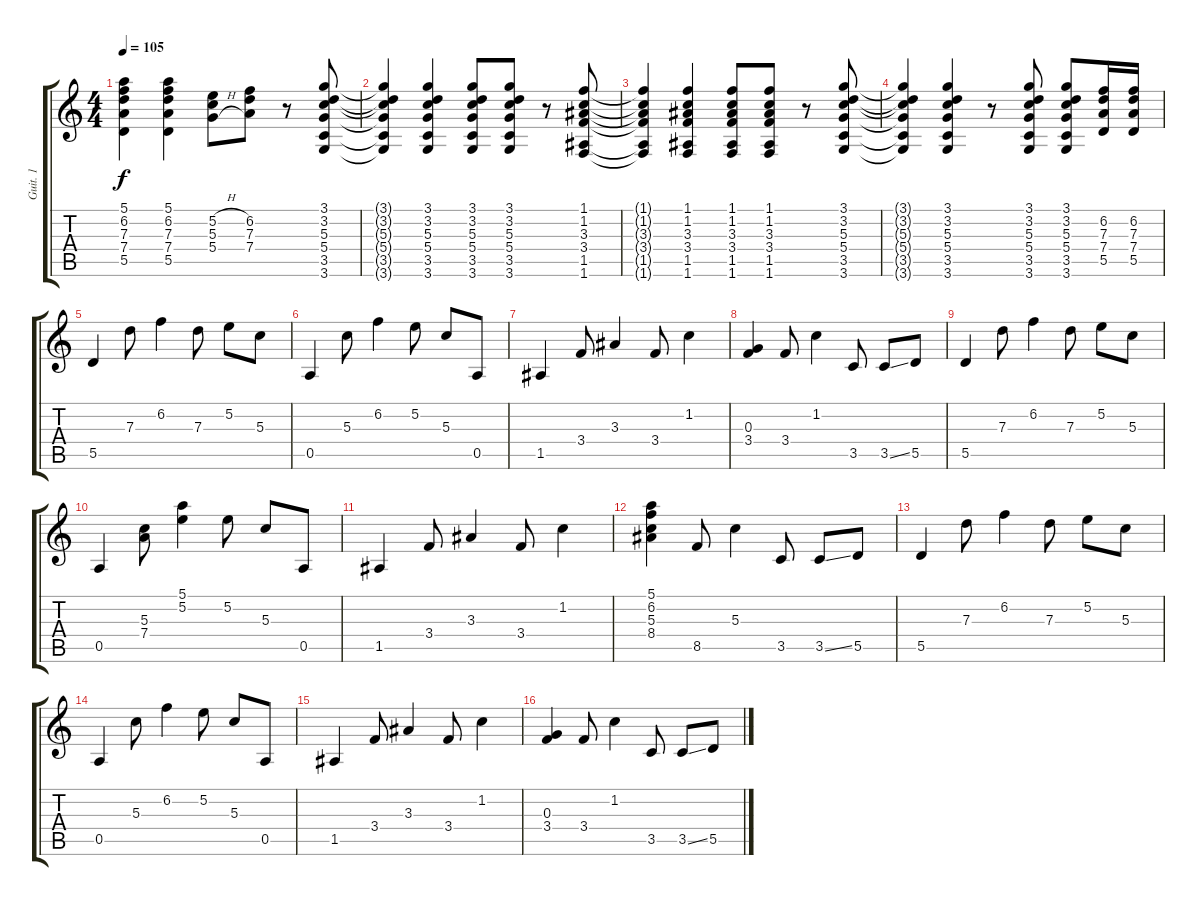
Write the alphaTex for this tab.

\track ("Guit. 1" "Guit. 1") {instrument acousticguitarsteel}
\staff {score tabs}
\tuning (E4 B3 G3 D3 A2 E2) {hide}
\ts (4 4)
\tempo 105
\clef g2
\ks c
(5.1 6.2 7.3 7.4 5.5).4{dy f} (5.1 6.2 7.3 7.4 5.5).4 (5.2{h} 5.3{h} 5.4{h}).8 (6.2 7.3 7.4).8 r.8 (3.1 3.2 5.3 5.4 3.5 3.6).8 |
(3.1{t} 3.2{t} 5.3{t} 5.4{t} 3.5{t} 3.6{t}).4 (3.1 3.2 5.3 5.4 3.5 3.6).4 (3.1 3.2 5.3 5.4 3.5 3.6).8 (3.1 3.2 5.3 5.4 3.5 3.6).8 r.8 (1.1 1.2 3.3 3.4 1.5 1.6).8 |
(1.1{t} 1.2{t} 3.3{t} 3.4{t} 1.5{t} 1.6{t}).4 (1.1 1.2 3.3 3.4 1.5 1.6).4 (1.1 1.2 3.3 3.4 1.5 1.6).8 (1.1 1.2 3.3 3.4 1.5 1.6).8 r.8 (3.1 3.2 5.3 5.4 3.5 3.6).8 |
(3.1{t} 3.2{t} 5.3{t} 5.4{t} 3.5{t} 3.6{t}).4 (3.1 3.2 5.3 5.4 3.5 3.6).4 r.8 (3.1 3.2 5.3 5.4 3.5 3.6).8 (3.1 3.2 5.3 5.4 3.5 3.6).8 (6.2 7.3 7.4 5.5).16 (6.2 7.3 7.4 5.5).16 |
5.5.4 7.3.8 6.2.4 7.3.8 5.2.8 5.3.8 |
0.5.4 5.3.8 6.2.4 5.2.8 5.3.8 0.5.8 |
1.5.4 3.4.8 3.3.4 3.4.8 1.2.4 |
(0.3 3.4).4 3.4.8 1.2.4 3.5.8 3.5{ss}.8 5.5.8 |
5.5.4 7.3.8 6.2.4 7.3.8 5.2.8 5.3.8 |
0.5.4 (5.3 7.4).8 (5.1 5.2).4 5.2.8 5.3.8 0.5.8 |
1.5.4 3.4.8 3.3.4 3.4.8 1.2.4 |
(5.1 6.2 5.3 8.4).4 8.5.8 5.3.4 3.5.8 3.5{ss}.8 5.5.8 |
5.5.4 7.3.8 6.2.4 7.3.8 5.2.8 5.3.8 |
0.5.4 5.3.8 6.2.4 5.2.8 5.3.8 0.5.8 |
1.5.4 3.4.8 3.3.4 3.4.8 1.2.4 |
(0.3 3.4).4 3.4.8 1.2.4 3.5.8 3.5{ss}.8 5.5.8
